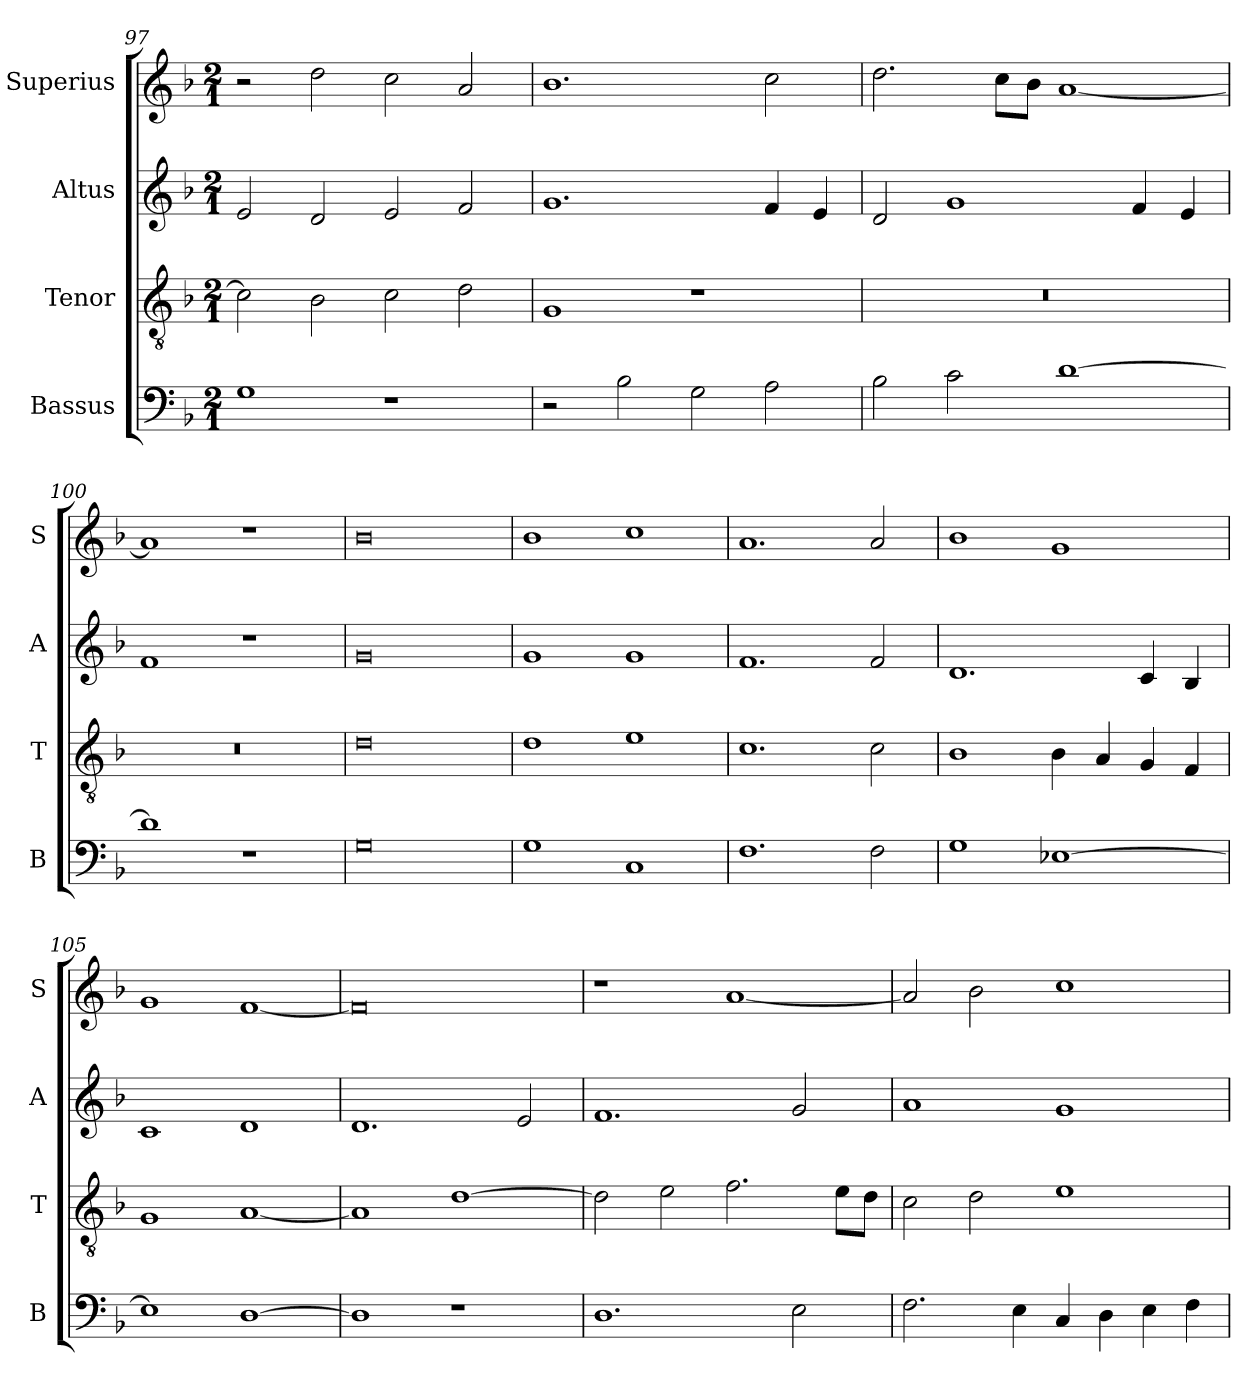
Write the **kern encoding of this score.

**kern	**kern	**kern	**kern
*part4	*part3	*part2	*part1
*staff4	*staff3	*staff2	*staff1
*I"Bassus	*I"Tenor	*I"Altus	*I"Superius
*I'B	*I'T	*I'A	*I'S
*clefF4	*clefGv2	*clefG2	*clefG2
*k[b-]	*k[b-]	*k[b-]	*k[b-]
*F:	*F:	*F:	*F:
*M2/1	*M2/1	*M2/1	*M2/1
=97	=97	=97	=97
1G	2c]	2e	2r
.	2B-	2d	2dd
1r	2c	2e	2cc
.	2d	2f	2a
=98	=98	=98	=98
2r	1G	1.g	1.b-
2B-	.	.	.
2G	1r	.	.
2A	.	4f	2cc
.	.	4e	.
=99	=99	=99	=99
2B-	0r	2d	2.dd
2c	.	1g	.
.	.	.	8ccL
.	.	.	8b-J
[1d	.	.	[1a
.	.	4f	.
.	.	4e	.
=100	=100	=100	=100
1d]	0r	1f	1a]
1r	.	1r	1r
=101	=101	=101	=101
0G	0d	0g	0b-
=102	=102	=102	=102
1G	1d	1g	1b-
1C	1e	1g	1cc
=103	=103	=103	=103
1.F	1.c	1.f	1.a
2F	2c	2f	2a
=104	=104	=104	=104
1G	1B-	1.d	1b-
[1E-X	4B-	.	1g
.	4A	.	.
.	4G	4c	.
.	4F	4B-	.
=105	=105	=105	=105
1E-]	1G	1c	1g
[1D	[1A	1d	[1f
=106	=106	=106	=106
1D]	1A]	1.d	0f]
1r	[1d	.	.
.	.	2e	.
=107	=107	=107	=107
1.D	2d]	1.f	1r
.	2e	.	.
.	2.f	.	[1a
2E	.	2g	.
.	8eL	.	.
.	8dJ	.	.
=108	=108	=108	=108
2.F	2c	1a	2a]
.	2d	.	2b-
4E	.	.	.
4C	1e	1g	1cc
4D	.	.	.
4E	.	.	.
4F	.	.	.
=	=	=	=
*-	*-	*-	*-
